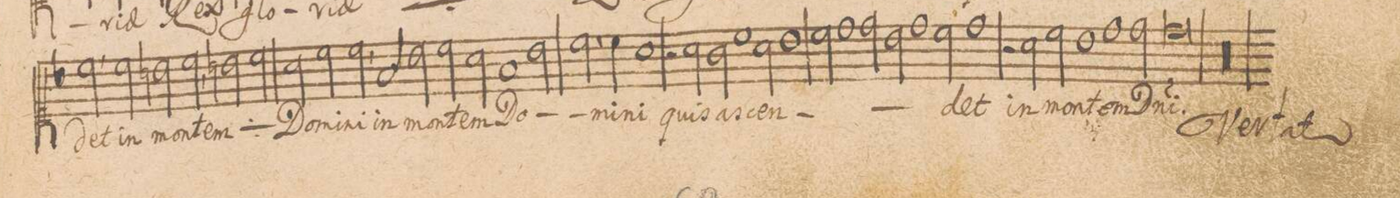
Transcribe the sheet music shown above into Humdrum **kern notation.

**kern	**text
*I"[Canto]	*
*clefC1	*
*k[b-]	*
*met(C|)	*
*M2/1	*
=67-	=67-
2cc,\	-det
2cc\	in
2bn\	mon-
2cc,\	-tem
=68-	=68-
2bn\	/mon-
2cc\	-tem/
2a\	Do-
2cc\	-mi-
=69-	=69-
2cc,\	-ni
2f/	in
2b-\	mon-
2cc\	.
=70-	=70-
2a\	-tem
1f/	Do-
2b-\	.
=71-	=71-
2.cc\	.
4cc\	-mi-
1a\	-ni
=72-	=72-
2r	.
2a\	quis
2g\	a-
1cc\	-scen-
=73-	=73-
2a\	.
1b-\	.
=74-	=74-
2cc\	.
1dd\	.
2dd\	.
=75-	=75-
2b-\	.
1dd\	.
2cc\	.
=76-	=76-
1dd\	-det
2r	.
2a\	in
=77-	=77-
2cc\	mon-
1b-\	-tem
1dd\	D(o-
=78-	=78-
2dd\	-mi)-
0dd\	-ni.
=79-	=79-
00r	.
=80-	=80-
=81-	=81-
*-	*-
